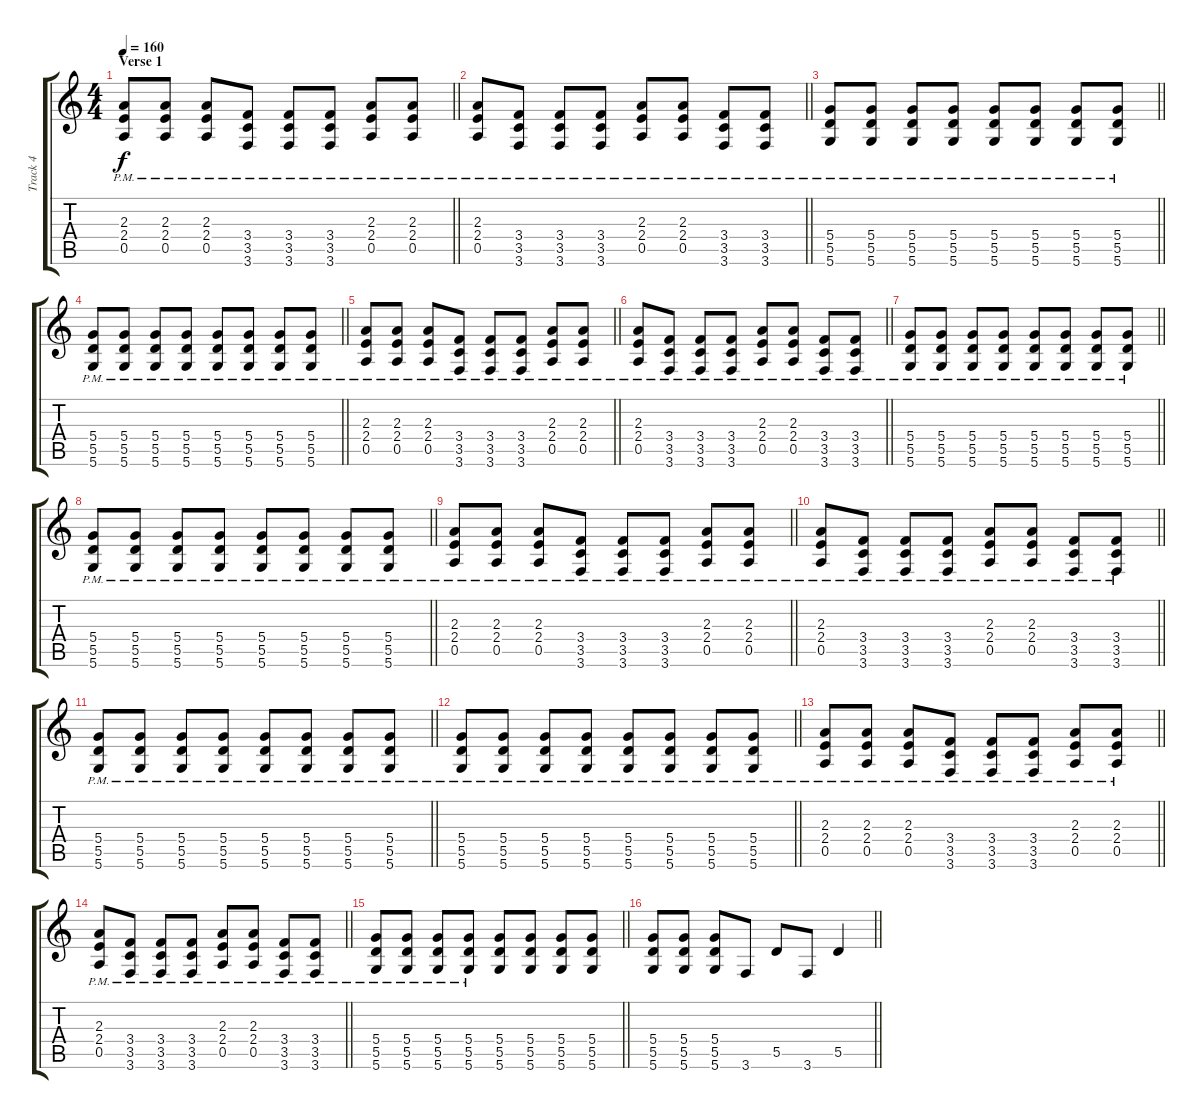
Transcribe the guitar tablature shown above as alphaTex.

\track ("Track 4" "Track 4") {instrument distortionguitar}
\staff {score tabs}
\tuning (E4 B3 G3 D3 A2 D2) {hide}
\ts (4 4)
\section ("" "Verse 1")
\tempo 160
\clef g2
\barLineRight lightlight
\ks c
(2.3{pm} 2.4{pm} 0.5{pm}).8{dy f} (2.3{pm} 2.4{pm} 0.5{pm}).8 (2.3{pm} 2.4{pm} 0.5{pm}).8 (3.4{pm} 3.5{pm} 3.6{pm}).8 (3.4{pm} 3.5{pm} 3.6{pm}).8 (3.4{pm} 3.5{pm} 3.6{pm}).8 (2.3{pm} 2.4{pm} 0.5{pm}).8 (2.3{pm} 2.4{pm} 0.5{pm}).8 |
\barLineRight lightlight
(2.3{pm} 2.4{pm} 0.5{pm}).8 (3.4{pm} 3.5{pm} 3.6{pm}).8 (3.4{pm} 3.5{pm} 3.6{pm}).8 (3.4{pm} 3.5{pm} 3.6{pm}).8 (2.3{pm} 2.4{pm} 0.5{pm}).8 (2.3{pm} 2.4{pm} 0.5{pm}).8 (3.4{pm} 3.5{pm} 3.6{pm}).8 (3.4{pm} 3.5{pm} 3.6{pm}).8 |
\barLineRight lightlight
(5.4{pm} 5.5{pm} 5.6{pm}).8 (5.4{pm} 5.5{pm} 5.6{pm}).8 (5.4{pm} 5.5{pm} 5.6{pm}).8 (5.4{pm} 5.5{pm} 5.6{pm}).8 (5.4{pm} 5.5{pm} 5.6{pm}).8 (5.4{pm} 5.5{pm} 5.6{pm}).8 (5.4{pm} 5.5{pm} 5.6{pm}).8 (5.4{pm} 5.5{pm} 5.6{pm}).8 |
\barLineRight lightlight
(5.4{pm} 5.5{pm} 5.6{pm}).8 (5.4{pm} 5.5{pm} 5.6{pm}).8 (5.4{pm} 5.5{pm} 5.6{pm}).8 (5.4{pm} 5.5{pm} 5.6{pm}).8 (5.4{pm} 5.5{pm} 5.6{pm}).8 (5.4{pm} 5.5{pm} 5.6{pm}).8 (5.4{pm} 5.5{pm} 5.6{pm}).8 (5.4{pm} 5.5{pm} 5.6{pm}).8 |
\barLineRight lightlight
(2.3{pm} 2.4{pm} 0.5{pm}).8 (2.3{pm} 2.4{pm} 0.5{pm}).8 (2.3{pm} 2.4{pm} 0.5{pm}).8 (3.4{pm} 3.5{pm} 3.6{pm}).8 (3.4{pm} 3.5{pm} 3.6{pm}).8 (3.4{pm} 3.5{pm} 3.6{pm}).8 (2.3{pm} 2.4{pm} 0.5{pm}).8 (2.3{pm} 2.4{pm} 0.5{pm}).8 |
\barLineRight lightlight
(2.3{pm} 2.4{pm} 0.5{pm}).8 (3.4{pm} 3.5{pm} 3.6{pm}).8 (3.4{pm} 3.5{pm} 3.6{pm}).8 (3.4{pm} 3.5{pm} 3.6{pm}).8 (2.3{pm} 2.4{pm} 0.5{pm}).8 (2.3{pm} 2.4{pm} 0.5{pm}).8 (3.4{pm} 3.5{pm} 3.6{pm}).8 (3.4{pm} 3.5{pm} 3.6{pm}).8 |
\barLineRight lightlight
(5.4{pm} 5.5{pm} 5.6{pm}).8 (5.4{pm} 5.5{pm} 5.6{pm}).8 (5.4{pm} 5.5{pm} 5.6{pm}).8 (5.4{pm} 5.5{pm} 5.6{pm}).8 (5.4{pm} 5.5{pm} 5.6{pm}).8 (5.4{pm} 5.5{pm} 5.6{pm}).8 (5.4{pm} 5.5{pm} 5.6{pm}).8 (5.4{pm} 5.5{pm} 5.6{pm}).8 |
\barLineRight lightlight
(5.4{pm} 5.5{pm} 5.6{pm}).8 (5.4{pm} 5.5{pm} 5.6{pm}).8 (5.4{pm} 5.5{pm} 5.6{pm}).8 (5.4{pm} 5.5{pm} 5.6{pm}).8 (5.4{pm} 5.5{pm} 5.6{pm}).8 (5.4{pm} 5.5{pm} 5.6{pm}).8 (5.4{pm} 5.5{pm} 5.6{pm}).8 (5.4{pm} 5.5{pm} 5.6{pm}).8 |
\barLineRight lightlight
(2.3{pm} 2.4{pm} 0.5{pm}).8 (2.3{pm} 2.4{pm} 0.5{pm}).8 (2.3{pm} 2.4{pm} 0.5{pm}).8 (3.4{pm} 3.5{pm} 3.6{pm}).8 (3.4{pm} 3.5{pm} 3.6{pm}).8 (3.4{pm} 3.5{pm} 3.6{pm}).8 (2.3{pm} 2.4{pm} 0.5{pm}).8 (2.3{pm} 2.4{pm} 0.5{pm}).8 |
\barLineRight lightlight
(2.3{pm} 2.4{pm} 0.5{pm}).8 (3.4{pm} 3.5{pm} 3.6{pm}).8 (3.4{pm} 3.5{pm} 3.6{pm}).8 (3.4{pm} 3.5{pm} 3.6{pm}).8 (2.3{pm} 2.4{pm} 0.5{pm}).8 (2.3{pm} 2.4{pm} 0.5{pm}).8 (3.4{pm} 3.5{pm} 3.6{pm}).8 (3.4{pm} 3.5{pm} 3.6{pm}).8 |
\barLineRight lightlight
(5.4{pm} 5.5{pm} 5.6{pm}).8 (5.4{pm} 5.5{pm} 5.6{pm}).8 (5.4{pm} 5.5{pm} 5.6{pm}).8 (5.4{pm} 5.5{pm} 5.6{pm}).8 (5.4{pm} 5.5{pm} 5.6{pm}).8 (5.4{pm} 5.5{pm} 5.6{pm}).8 (5.4{pm} 5.5{pm} 5.6{pm}).8 (5.4{pm} 5.5{pm} 5.6{pm}).8 |
\barLineRight lightlight
(5.4{pm} 5.5{pm} 5.6{pm}).8 (5.4{pm} 5.5{pm} 5.6{pm}).8 (5.4{pm} 5.5{pm} 5.6{pm}).8 (5.4{pm} 5.5{pm} 5.6{pm}).8 (5.4{pm} 5.5{pm} 5.6{pm}).8 (5.4{pm} 5.5{pm} 5.6{pm}).8 (5.4{pm} 5.5{pm} 5.6{pm}).8 (5.4{pm} 5.5{pm} 5.6{pm}).8 |
\barLineRight lightlight
(2.3{pm} 2.4{pm} 0.5{pm}).8 (2.3{pm} 2.4{pm} 0.5{pm}).8 (2.3{pm} 2.4{pm} 0.5{pm}).8 (3.4{pm} 3.5{pm} 3.6{pm}).8 (3.4{pm} 3.5{pm} 3.6{pm}).8 (3.4{pm} 3.5{pm} 3.6{pm}).8 (2.3{pm} 2.4{pm} 0.5{pm}).8 (2.3{pm} 2.4{pm} 0.5{pm}).8 |
\barLineRight lightlight
(2.3{pm} 2.4{pm} 0.5{pm}).8 (3.4{pm} 3.5{pm} 3.6{pm}).8 (3.4{pm} 3.5{pm} 3.6{pm}).8 (3.4{pm} 3.5{pm} 3.6{pm}).8 (2.3{pm} 2.4{pm} 0.5{pm}).8 (2.3{pm} 2.4{pm} 0.5{pm}).8 (3.4{pm} 3.5{pm} 3.6{pm}).8 (3.4{pm} 3.5{pm} 3.6{pm}).8 |
\barLineRight lightlight
(5.4{pm} 5.5{pm} 5.6{pm}).8 (5.4{pm} 5.5{pm} 5.6{pm}).8 (5.4{pm} 5.5{pm} 5.6{pm}).8 (5.4{pm} 5.5{pm} 5.6{pm}).8 (5.4 5.5 5.6).8 (5.4 5.5 5.6).8 (5.4 5.5 5.6).8 (5.4 5.5 5.6).8 |
\barLineRight lightlight
(5.4 5.5 5.6).8 (5.4 5.5 5.6).8 (5.4 5.5 5.6).8 3.6.8 5.5.8 3.6.8 5.5.4
